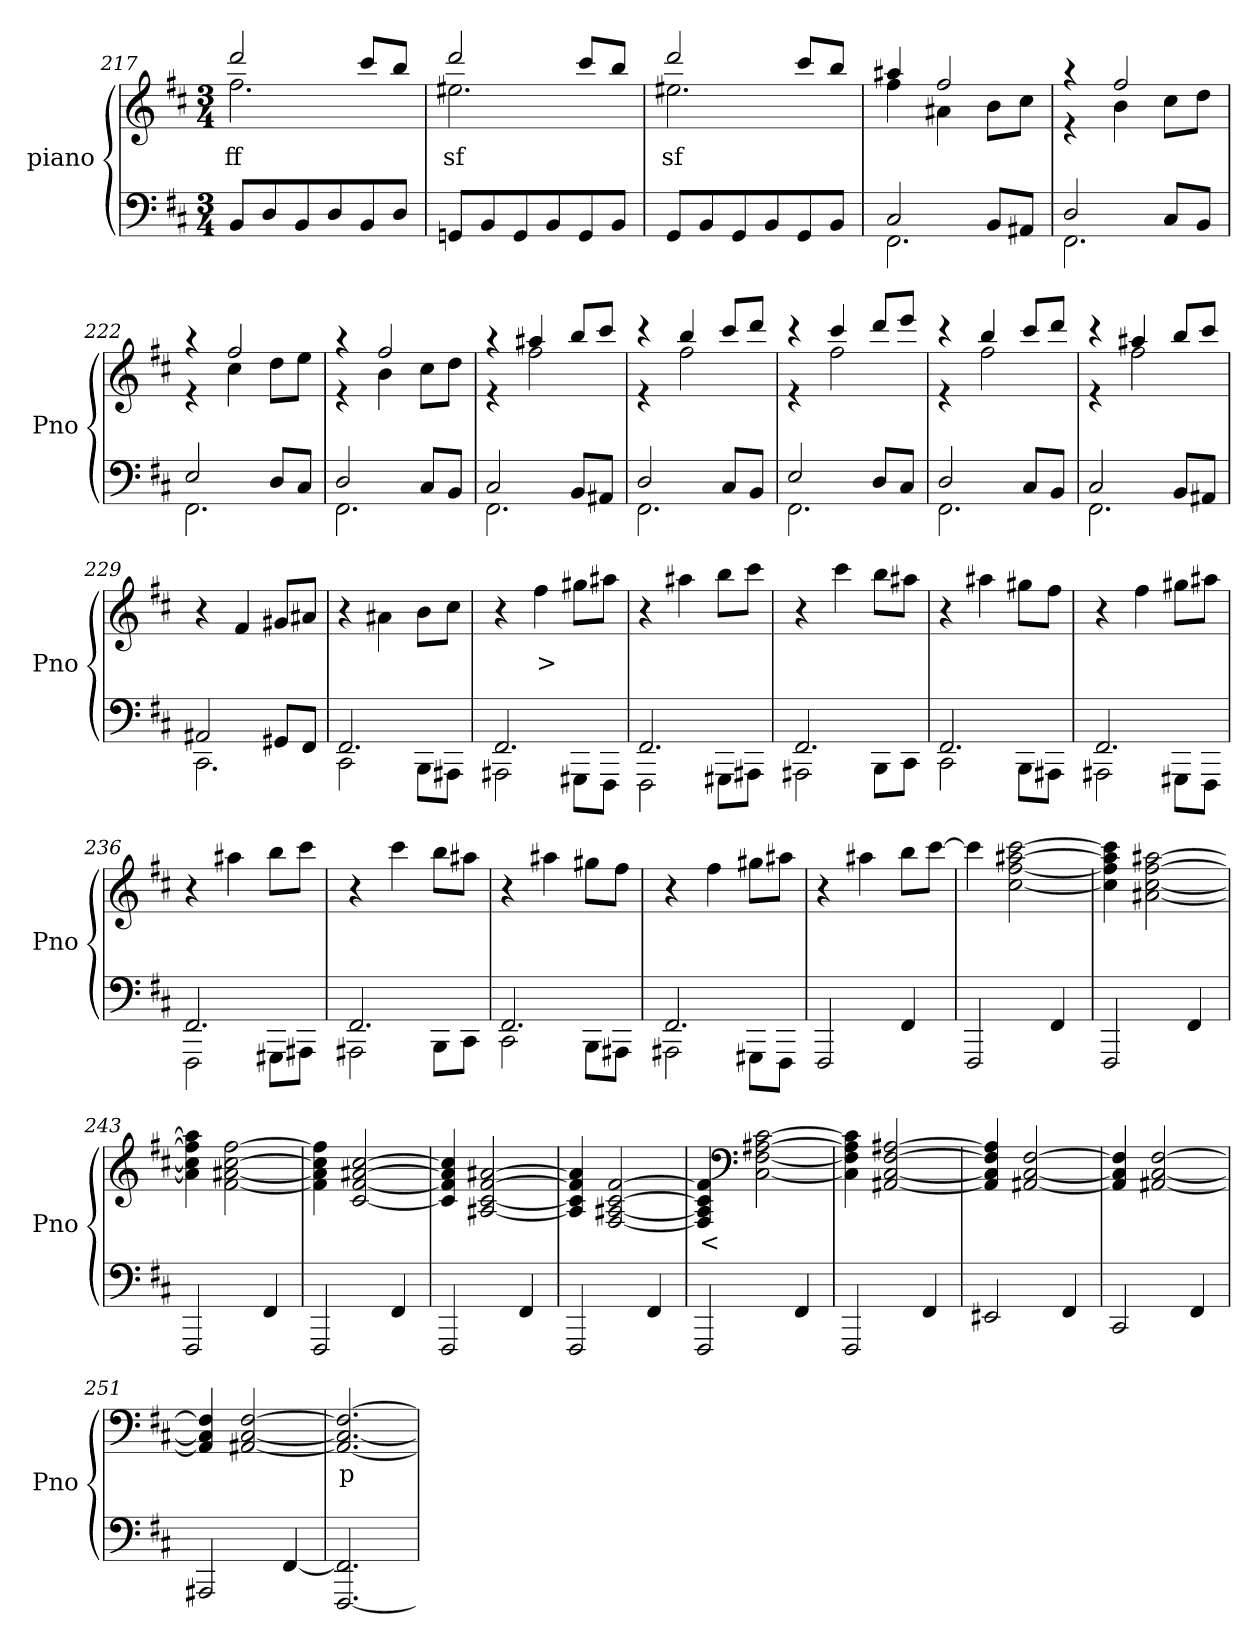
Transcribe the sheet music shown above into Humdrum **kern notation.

**kern	**kern	**text
*part2	*part1	*part1
*staff2	*staff1	*staff1
*I"piano	*I"piano	*
*I'Pno	*I'Pno	*
*clefF4	*clefG2	*
*k[f#c#]	*k[f#c#]	*
*D:	*D:	*
*M3/4	*M3/4	*
=217	=217	=217
*	*^	*
8BB/L	2ddd/	2.ff#\	ff
8D/	.	.	.
8BB/	.	.	.
8D/	.	.	.
8BB/	8ccc#/L	.	.
8D/J	8bb/J	.	.
=218	=218	=218	=218
8GGn/L	2ddd/	2.ee#X\	sf
8BB/	.	.	.
8GG/	.	.	.
8BB/	.	.	.
8GG/	8ccc#/L	.	.
8BB/J	8bb/J	.	.
=219	=219	=219	=219
8GG/L	2ddd/	2.ee#X\	sf
8BB/	.	.	.
8GG/	.	.	.
8BB/	.	.	.
8GG/	8ccc#/L	.	.
8BB/J	8bb/J	.	.
=220	=220	=220	=220
*^	*	*	*
2C#/	2.FF#\	4aa#X/	4ff#\	.
.	.	2ff#/	4a#X\	.
8BB/L	.	.	8b\L	.
8AA#X/J	.	.	8cc#\J	.
=221	=221	=221	=221	=221
2D/	2.FF#\	4r	4r	.
.	.	2ff#/	4b\	.
8C#/L	.	.	8cc#\L	.
8BB/J	.	.	8dd\J	.
!!LO:LB:g=z	!!
=222	=222	=222	=222	=222
2E/	2.FF#\	4r	4r	.
.	.	2ff#/	4cc#\	.
8D/L	.	.	8dd\L	.
8C#/J	.	.	8ee\J	.
=223	=223	=223	=223	=223
2D/	2.FF#\	4r	4r	.
.	.	2ff#/	4b\	.
8C#/L	.	.	8cc#\L	.
8BB/J	.	.	8dd\J	.
=224	=224	=224	=224	=224
2C#/	2.FF#\	4r	4r	.
.	.	4aa#X/	2ff#\	.
8BB/L	.	8bb/L	.	.
8AA#X/J	.	8ccc#/J	.	.
=225	=225	=225	=225	=225
2D/	2.FF#\	4r	4r	.
.	.	4bb/	2ff#\	.
8C#/L	.	8ccc#/L	.	.
8BB/J	.	8ddd/J	.	.
=226	=226	=226	=226	=226
2E/	2.FF#\	4r	4r	.
.	.	4ccc#/	2ff#\	.
8D/L	.	8ddd/L	.	.
8C#/J	.	8eee/J	.	.
=227	=227	=227	=227	=227
2D/	2.FF#\	4r	4r	.
.	.	4bb/	2ff#\	.
8C#/L	.	8ccc#/L	.	.
8BB/J	.	8ddd/J	.	.
=228	=228	=228	=228	=228
2C#/	2.FF#\	4r	4r	.
.	.	4aa#X/	2ff#\	.
8BB/L	.	8bb/L	.	.
8AA#X/J	.	8ccc#/J	.	.
*	*	*v	*v	*
=229	=229	=229	=229
2AA#X/	2.CC#\	4r	.
.	.	4f#/	.
8GG#X/L	.	8g#X/L	.
8FF#/J	.	8a#X/J	.
!!LO:PB:g=z
=230	=230	=230	=230
2.FF#/	2CC#\	4r	.
.	.	4a#X\	.
.	8BBB\L	8b\L	.
.	8AAA#X\J	8cc#\J	.
=231	=231	=231	=231
2.FF#/	2AAA#X\	4r	.
.	.	4ff#\	>
.	8GGG#X\L	8gg#X\L	.
.	8FFF#\J	8aa#X\J	.
=232	=232	=232	=232
2.FF#/	2FFF#\	4r	.
.	.	4aa#X\	.
.	8GGG#X\L	8bb\L	.
.	8AAA#X\J	8ccc#\J	.
=233	=233	=233	=233
2.FF#/	2AAA#X\	4r	.
.	.	4ccc#\	.
.	8BBB\L	8bb\L	.
.	8CC#\J	8aa#X\J	.
=234	=234	=234	=234
2.FF#/	2CC#\	4r	.
.	.	4aa#X\	.
.	8BBB\L	8gg#X\L	.
.	8AAA#X\J	8ff#\J	.
=235	=235	=235	=235
2.FF#/	2AAA#X\	4r	.
.	.	4ff#\	.
.	8GGG#X\L	8gg#X\L	.
.	8FFF#\J	8aa#X\J	.
=236	=236	=236	=236
2.FF#/	2FFF#\	4r	.
.	.	4aa#X\	.
.	8GGG#X\L	8bb\L	.
.	8AAA#X\J	8ccc#\J	.
!!LO:LB:g=z
=237	=237	=237	=237
2.FF#/	2AAA#X\	4r	.
.	.	4ccc#\	.
.	8BBB\L	8bb\L	.
.	8CC#\J	8aa#X\J	.
=238	=238	=238	=238
2.FF#/	2CC#\	4r	.
.	.	4aa#X\	.
.	8BBB\L	8gg#X\L	.
.	8AAA#X\J	8ff#\J	.
=239	=239	=239	=239
2.FF#/	2AAA#X\	4r	.
.	.	4ff#\	.
.	8GGG#X\L	8gg#X\L	.
.	8FFF#\J	8aa#X\J	.
*v	*v	*	*
=240	=240	=240
2FFF#/	4r	.
.	4aa#X\	.
4FF#/	8bb\L	.
.	[8ccc#\J	.
=241	=241	=241
2FFF#/	4ccc#\]	.
.	[2cc#\ [2ff#\ [2aa#X\ [2ccc#\	.
4FF#/	.	.
=242	=242	=242
2FFF#/	4cc#\] 4ff#\] 4aa#\] 4ccc#\]	.
.	[2a#X\ [2cc#\ [2ff#\ [2aa#X\	.
4FF#/	.	.
=243	=243	=243
2FFF#/	4a#\] 4cc#\] 4ff#\] 4aa#\]	.
.	[2f#\ [2a#X\ [2cc#\ [2ff#\	.
4FF#/	.	.
=244	=244	=244
2FFF#/	4f#\] 4a#\] 4cc#\] 4ff#\]	.
.	[2c#/ [2f#/ [2a#X/ [2cc#/	.
4FF#/	.	.
!!LO:LB:g=z
=245	=245	=245
2FFF#/	4c#/] 4f#/] 4a#/] 4cc#/]	.
.	[2A#X/ [2c#/ [2f#/ [2a#X/	.
4FF#/	.	.
=246	=246	=246
2FFF#/	4A#/] 4c#/] 4f#/] 4a#/]	.
.	[2F#/ [2A#X/ [2c#/ [2f#/	.
4FF#/	.	.
=247	=247	=247
2FFF#/	4F#/] 4A#/] 4c#/] 4f#/]	<
*	*clefF4	*
.	[2C#\ [2F#\ [2A#X\ [2c#\	.
4FF#/	.	.
=248	=248	=248
2FFF#/	4C#\] 4F#\] 4A#\] 4c#\]	.
.	[2AA#X/ [2C#/ [2F#/ [2A#X/	.
4FF#/	.	.
=249	=249	=249
2EE#X/	4AA#/] 4C#/] 4F#/] 4A#/]	.
.	[2AA#X/ [2C#/ [2F#/	.
4FF#/	.	.
=250	=250	=250
2CC#/	4AA#/] 4C#/] 4F#/]	.
.	[2AA#X/ [2C#/ [2F#/	.
4FF#/	.	.
=251	=251	=251
2AAA#X/	4AA#/] 4C#/] 4F#/]	.
.	[2AA#X/ [2C#/ [2F#/	.
[4FF#/	.	.
=252	=252	=252
[2.FFF#/ 2.FF#/]	2.AA#/_ 2.C#/_ 2.F#/_	p
=	=	=
*-	*-	*-
